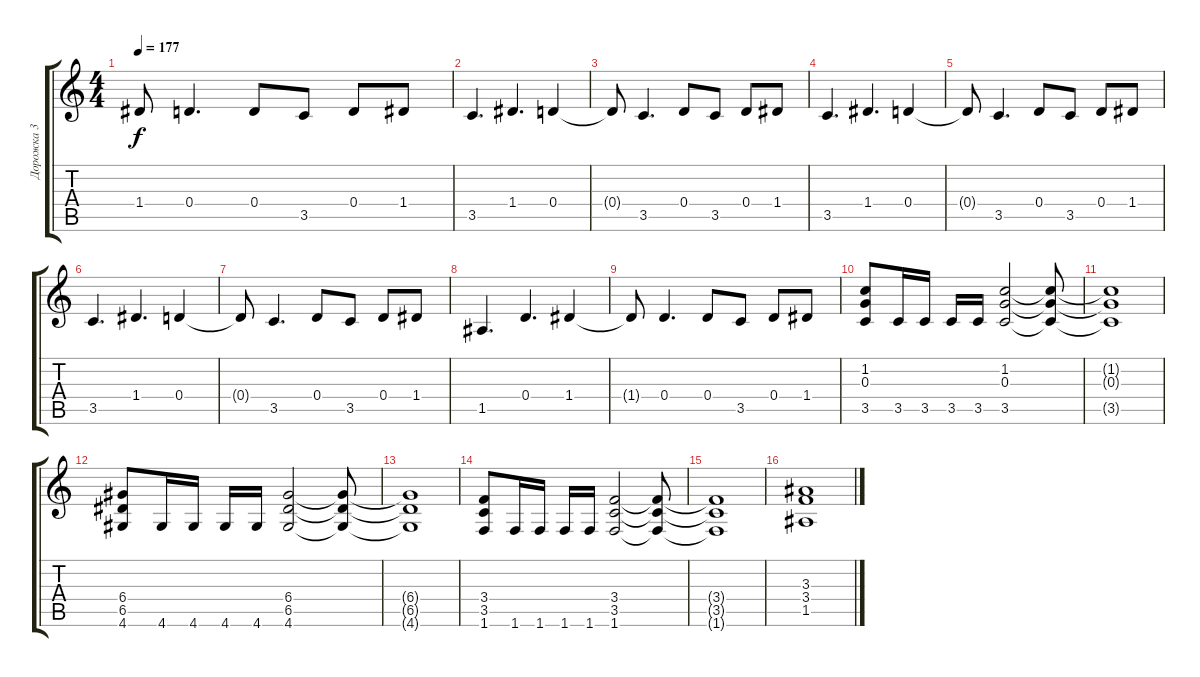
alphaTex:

\track ("Дорожка 3" "Дорожка 3") {instrument distortionguitar}
\staff {score tabs}
\tuning (E4 B3 G3 D3 A2 E2) {hide}
\ts (4 4)
\tempo 177
\clef g2
\ks c
1.4{t}.8{dy f} 0.4.4{d} 0.4.8 3.5.8 0.4.8 1.4.8 |
3.5.4{d} 1.4.4{d} 0.4.4 |
0.4{t}.8 3.5.4{d} 0.4.8 3.5.8 0.4.8 1.4.8 |
3.5.4{d} 1.4.4{d} 0.4.4 |
0.4{t}.8 3.5.4{d} 0.4.8 3.5.8 0.4.8 1.4.8 |
3.5.4{d} 1.4.4{d} 0.4.4 |
0.4{t}.8 3.5.4{d} 0.4.8 3.5.8 0.4.8 1.4.8 |
1.5.4{d} 0.4.4{d} 1.4.4 |
1.4{t}.8 0.4.4{d} 0.4.8 3.5.8 0.4.8 1.4.8 |
(1.2 0.3 3.5).8 3.5.16 3.5.16 3.5.16 3.5.16 (1.2 0.3 3.5).2 (1.2{t} 0.3{t} 3.5{t}).8 |
(1.2{t} 0.3{t} 3.5{t}).1 |
(6.4 6.5 4.6).8 4.6.16 4.6.16 4.6.16 4.6.16 (6.4 6.5 4.6).2 (6.4{t} 6.5{t} 4.6{t}).8 |
(6.4{t} 6.5{t} 4.6{t}).1 |
(3.4 3.5 1.6).8 1.6.16 1.6.16 1.6.16 1.6.16 (3.4 3.5 1.6).2 (3.4{t} 3.5{t} 1.6{t}).8 |
(3.4{t} 3.5{t} 1.6{t}).1 |
(3.3 3.4 1.5).1
